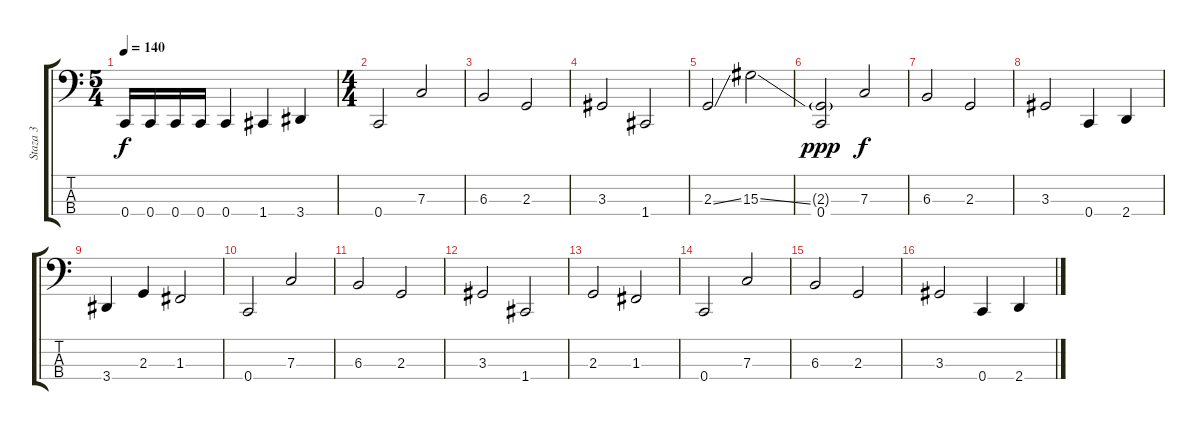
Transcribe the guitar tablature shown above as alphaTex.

\track ("Staza 3" "Staza 3") {instrument electricbassfinger}
\staff {score tabs}
\tuning (Eb2 Bb1 F1 C1) {hide}
\ts (5 4)
\tempo 140
\clef f4
\ks c
0.4.16{dy f} 0.4.16 0.4.16 0.4.16 0.4.4 1.4.4 3.4.4 |
\ts (4 4)
0.4.2 7.3.2 |
6.3.2 2.3.2 |
3.3.2 1.4.2 |
2.3{ss}.2{instrument electricbassfinger} 15.3{ss}.2 |
(2.3{g} 0.4).2{dy ppp instrument electricbassfinger} 7.3.2{dy f} |
6.3.2 2.3.2 |
3.3.2 0.4.4 2.4.4 |
3.4.4 2.3.4 1.3.2 |
0.4.2 7.3.2 |
6.3.2 2.3.2 |
3.3.2 1.4.2 |
2.3.2 1.3.2 |
0.4.2 7.3.2 |
6.3.2 2.3.2 |
3.3.2 0.4.4 2.4.4
